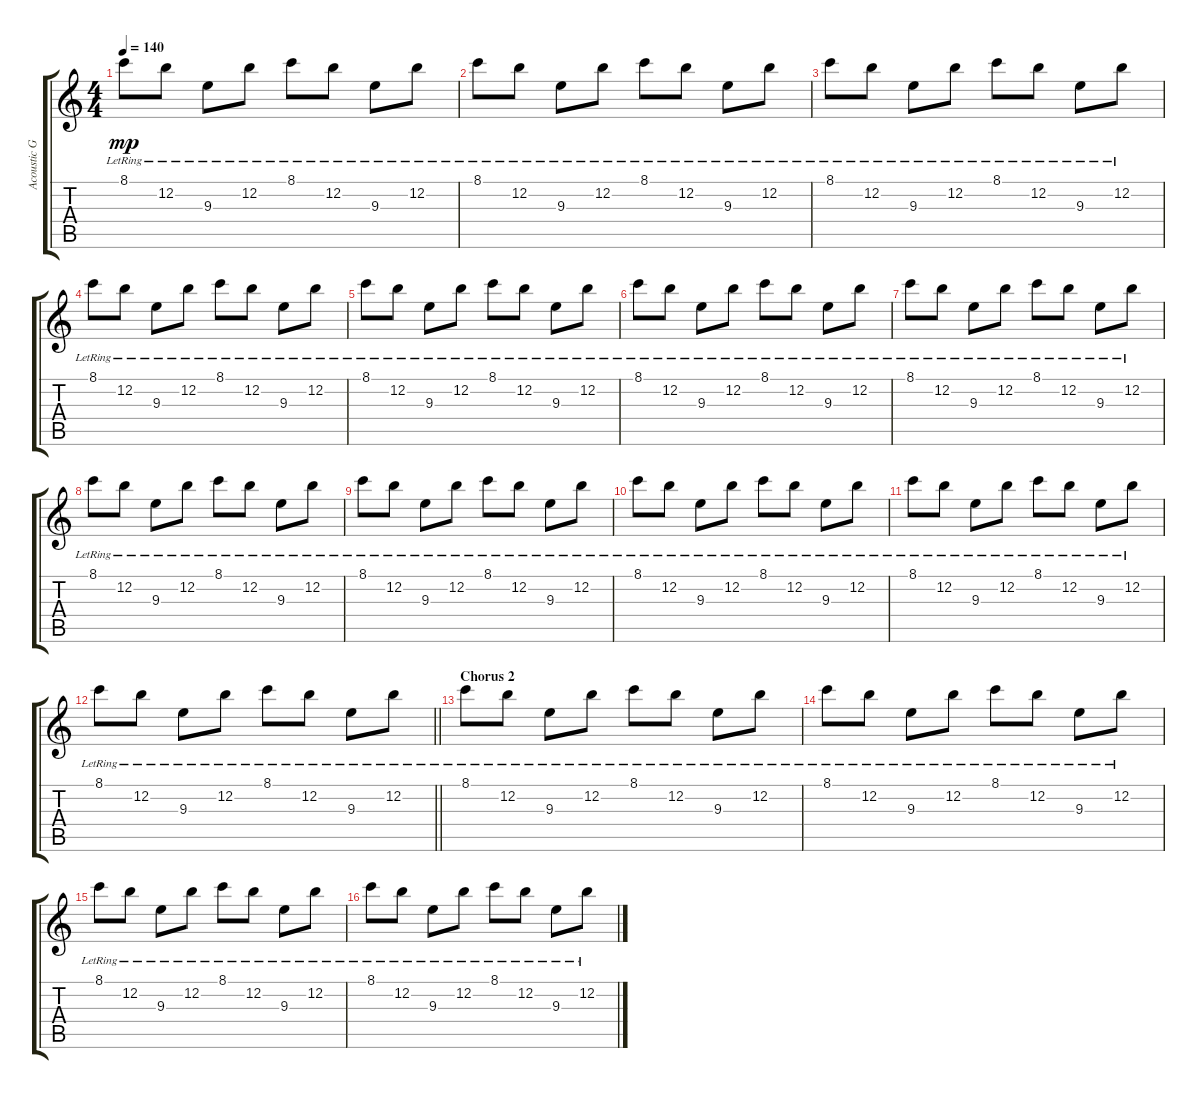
\track ("Acoustic Guitar" "Acoustic G") {instrument acousticguitarsteel}
\staff {score tabs}
\tuning (E4 B3 G3 D3 A2 E2) {hide}
\ts (4 4)
\tempo 140
\clef g2
\ks c
8.1{lr}.8{dy mp} 12.2{lr}.8 9.3{lr}.8 12.2{lr}.8 8.1{lr}.8 12.2{lr}.8 9.3{lr}.8 12.2{lr}.8 |
8.1{lr}.8 12.2{lr}.8 9.3{lr}.8 12.2{lr}.8 8.1{lr}.8 12.2{lr}.8 9.3{lr}.8 12.2{lr}.8 |
8.1{lr}.8 12.2{lr}.8 9.3{lr}.8 12.2{lr}.8 8.1{lr}.8 12.2{lr}.8 9.3{lr}.8 12.2{lr}.8 |
8.1{lr}.8 12.2{lr}.8 9.3{lr}.8 12.2{lr}.8 8.1{lr}.8 12.2{lr}.8 9.3{lr}.8 12.2{lr}.8 |
8.1{lr}.8 12.2{lr}.8 9.3{lr}.8 12.2{lr}.8 8.1{lr}.8 12.2{lr}.8 9.3{lr}.8 12.2{lr}.8 |
8.1{lr}.8 12.2{lr}.8 9.3{lr}.8 12.2{lr}.8 8.1{lr}.8 12.2{lr}.8 9.3{lr}.8 12.2{lr}.8 |
8.1{lr}.8 12.2{lr}.8 9.3{lr}.8 12.2{lr}.8 8.1{lr}.8 12.2{lr}.8 9.3{lr}.8 12.2{lr}.8 |
8.1{lr}.8 12.2{lr}.8 9.3{lr}.8 12.2{lr}.8 8.1{lr}.8 12.2{lr}.8 9.3{lr}.8 12.2{lr}.8 |
8.1{lr}.8 12.2{lr}.8 9.3{lr}.8 12.2{lr}.8 8.1{lr}.8 12.2{lr}.8 9.3{lr}.8 12.2{lr}.8 |
8.1{lr}.8 12.2{lr}.8 9.3{lr}.8 12.2{lr}.8 8.1{lr}.8 12.2{lr}.8 9.3{lr}.8 12.2{lr}.8 |
8.1{lr}.8 12.2{lr}.8 9.3{lr}.8 12.2{lr}.8 8.1{lr}.8 12.2{lr}.8 9.3{lr}.8 12.2{lr}.8 |
\barLineRight lightlight
8.1{lr}.8 12.2{lr}.8 9.3{lr}.8 12.2{lr}.8 8.1{lr}.8 12.2{lr}.8 9.3{lr}.8 12.2{lr}.8 |
\section ("" "Chorus 2")
8.1{lr}.8 12.2{lr}.8 9.3{lr}.8 12.2{lr}.8 8.1{lr}.8 12.2{lr}.8 9.3{lr}.8 12.2{lr}.8 |
8.1{lr}.8 12.2{lr}.8 9.3{lr}.8 12.2{lr}.8 8.1{lr}.8 12.2{lr}.8 9.3{lr}.8 12.2{lr}.8 |
8.1{lr}.8 12.2{lr}.8 9.3{lr}.8 12.2{lr}.8 8.1{lr}.8 12.2{lr}.8 9.3{lr}.8 12.2{lr}.8 |
8.1{lr}.8 12.2{lr}.8 9.3{lr}.8 12.2{lr}.8 8.1{lr}.8 12.2{lr}.8 9.3{lr}.8 12.2{lr}.8
